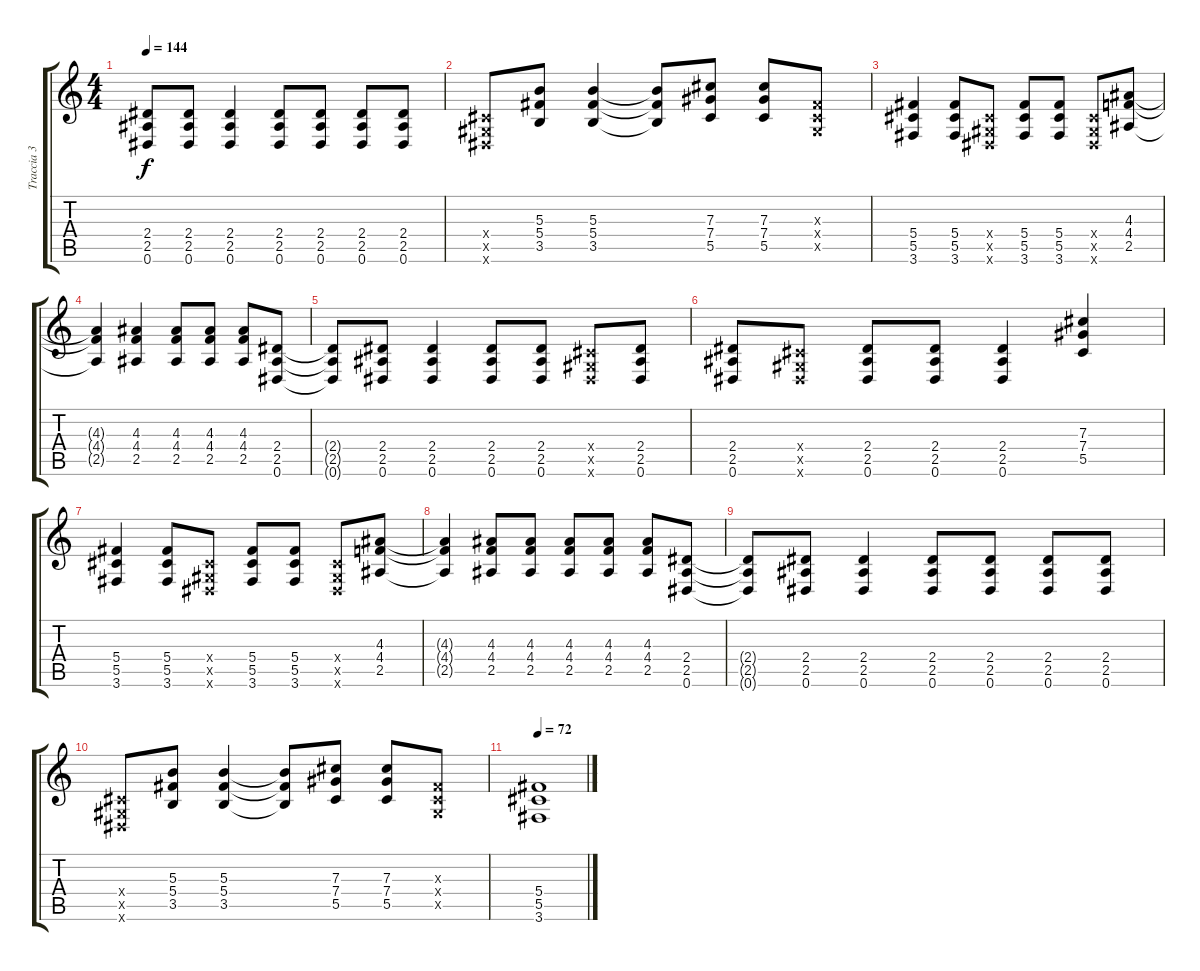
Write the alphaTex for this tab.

\track ("Traccia 3" "Traccia 3") {instrument overdrivenguitar}
\staff {score tabs}
\tuning (Eb4 Bb3 Gb3 Db3 Ab2 Eb2) {hide}
\ts (4 4)
\tempo 144
\clef g2
\ks c
(2.4{t} 2.5{t} 0.6{t}).8{dy f} (2.4 2.5 0.6).8 (2.4 2.5 0.6).4 (2.4 2.5 0.6).8 (2.4 2.5 0.6).8 (2.4 2.5 0.6).8 (2.4 2.5 0.6).8 |
(0.4{x} 0.5{x} 0.6{x}).8 (5.3 5.4 3.5).8 (5.3 5.4 3.5).4 (5.3{t} 5.4{t} 3.5{t}).8 (7.3 7.4 5.5).8 (7.3 7.4 5.5).8 (0.3{x} 0.4{x} 0.5{x}).8 |
(5.4 5.5 3.6).4 (5.4 5.5 3.6).8 (0.4{x} 0.5{x} 0.6{x}).8 (5.4 5.5 3.6).8 (5.4 5.5 3.6).8 (0.4{x} 0.5{x} 0.6{x}).8 (4.3 4.4 2.5).8 |
(4.3{t} 4.4{t} 2.5{t}).4 (4.3 4.4 2.5).4 (4.3 4.4 2.5).8 (4.3 4.4 2.5).8 (4.3 4.4 2.5).8 (2.4 2.5 0.6).8 |
(2.4{t} 2.5{t} 0.6{t}).8 (2.4 2.5 0.6).8 (2.4 2.5 0.6).4 (2.4 2.5 0.6).8 (2.4 2.5 0.6).8 (0.4{x} 0.5{x} 0.6{x}).8 (2.4 2.5 0.6).8 |
(2.4 2.5 0.6).8 (0.4{x} 0.5{x} 0.6{x}).8 (2.4 2.5 0.6).8 (2.4 2.5 0.6).8 (2.4 2.5 0.6).4 (7.3 7.4 5.5).4 |
(5.4 5.5 3.6).4 (5.4 5.5 3.6).8 (0.4{x} 0.5{x} 0.6{x}).8 (5.4 5.5 3.6).8 (5.4 5.5 3.6).8 (0.4{x} 0.5{x} 0.6{x}).8 (4.3 4.4 2.5).8 |
(4.3{t} 4.4{t} 2.5{t}).4 (4.3 4.4 2.5).8 (4.3 4.4 2.5).8 (4.3 4.4 2.5).8 (4.3 4.4 2.5).8 (4.3 4.4 2.5).8 (2.4 2.5 0.6).8 |
(2.4{t} 2.5{t} 0.6{t}).8 (2.4 2.5 0.6).8 (2.4 2.5 0.6).4 (2.4 2.5 0.6).8 (2.4 2.5 0.6).8 (2.4 2.5 0.6).8 (2.4 2.5 0.6).8 |
(0.4{x} 0.5{x} 0.6{x}).8 (5.3 5.4 3.5).8 (5.3 5.4 3.5).4 (5.3{t} 5.4{t} 3.5{t}).8 (7.3 7.4 5.5).8 (7.3 7.4 5.5).8 (0.3{x} 0.4{x} 0.5{x}).8 |
\tempo 72
(5.4 5.5 3.6).1
